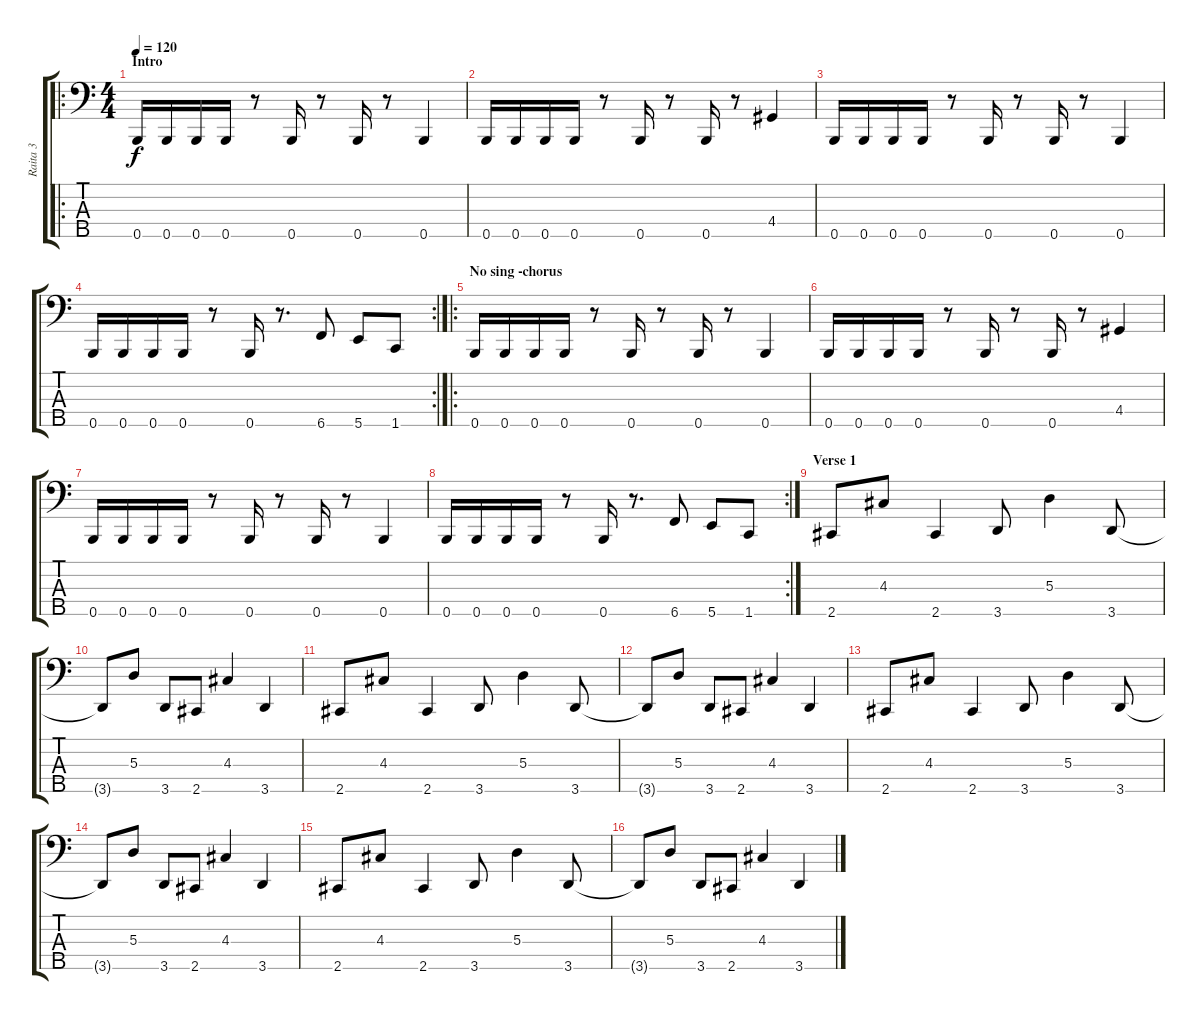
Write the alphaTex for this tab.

\track ("Raita 3" "Raita 3") {instrument electricbasspick}
\staff {score tabs}
\tuning (G2 D2 A1 E1 B0) {hide}
\ro
\ts (4 4)
\section ("" "Intro")
\tempo 120
\clef f4
\ks c
0.5.16{dy f instrument electricbasspick} 0.5.16 0.5.16 0.5.16 r.8 0.5.16 r.8 0.5.16 r.8 0.5.4 |
0.5.16 0.5.16 0.5.16 0.5.16 r.8 0.5.16 r.8 0.5.16 r.8 4.4.4 |
0.5.16 0.5.16 0.5.16 0.5.16 r.8 0.5.16 r.8 0.5.16 r.8 0.5.4 |
\rc 2
0.5.16 0.5.16 0.5.16 0.5.16 r.8 0.5.16 r.8{d} 6.5.8 5.5.8 1.5.8 |
\ro
\section ("" "No sing -chorus")
0.5.16 0.5.16 0.5.16 0.5.16 r.8 0.5.16 r.8 0.5.16 r.8 0.5.4 |
0.5.16 0.5.16 0.5.16 0.5.16 r.8 0.5.16 r.8 0.5.16 r.8 4.4.4 |
0.5.16 0.5.16 0.5.16 0.5.16 r.8 0.5.16 r.8 0.5.16 r.8 0.5.4 |
\rc 2
0.5.16 0.5.16 0.5.16 0.5.16 r.8 0.5.16 r.8{d} 6.5.8 5.5.8 1.5.8 |
\section ("" "Verse 1")
2.5.8 4.3.8 2.5.4 3.5.8 5.3.4 3.5.8 |
3.5{t}.8 5.3.8 3.5.8 2.5.8 4.3.4 3.5.4 |
2.5.8 4.3.8 2.5.4 3.5.8 5.3.4 3.5.8 |
3.5{t}.8 5.3.8 3.5.8 2.5.8 4.3.4 3.5.4 |
2.5.8 4.3.8 2.5.4 3.5.8 5.3.4 3.5.8 |
3.5{t}.8 5.3.8 3.5.8 2.5.8 4.3.4 3.5.4 |
2.5.8 4.3.8 2.5.4 3.5.8 5.3.4 3.5.8 |
3.5{t}.8 5.3.8 3.5.8 2.5.8 4.3.4 3.5.4
